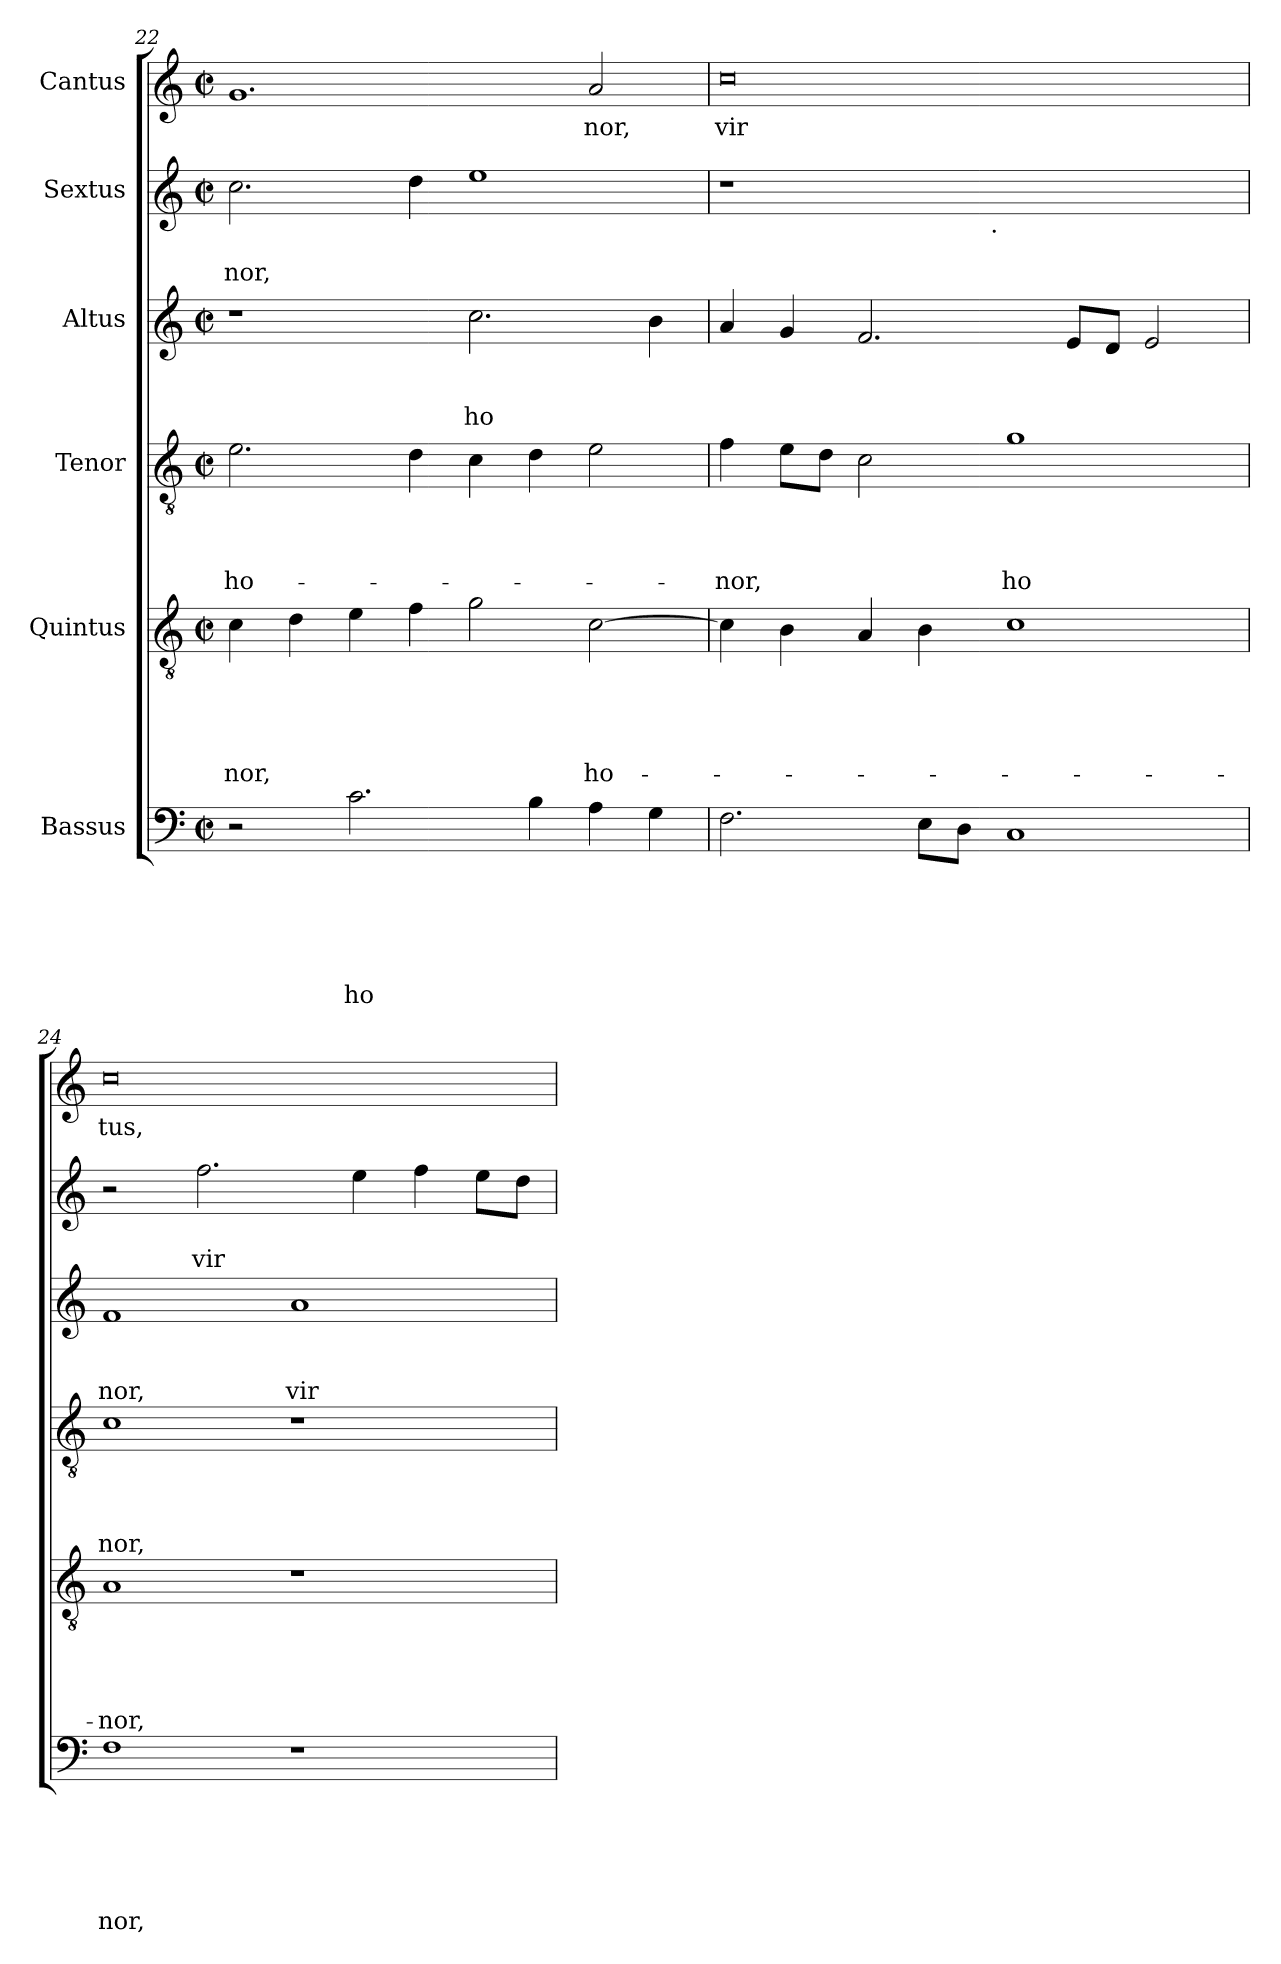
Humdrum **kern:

**kern	**text	**text	**text	**text	**text	**text	**kern	**text	**text	**text	**text	**text	**kern	**text	**text	**text	**text	**kern	**text	**text	**text	**kern	**text	**text	**kern	**text
*part6	*part6	*part6	*part6	*part6	*part6	*part6	*part5	*part5	*part5	*part5	*part5	*part5	*part4	*part4	*part4	*part4	*part4	*part3	*part3	*part3	*part3	*part2	*part2	*part2	*part1	*part1
*staff6	*staff6	*staff6	*staff6	*staff6	*staff6	*staff6	*staff5	*staff5	*staff5	*staff5	*staff5	*staff5	*staff4	*staff4	*staff4	*staff4	*staff4	*staff3	*staff3	*staff3	*staff3	*staff2	*staff2	*staff2	*staff1	*staff1
*I"Bassus	*	*	*	*	*	*	*I"Quintus	*	*	*	*	*	*I"Tenor	*	*	*	*	*I"Altus	*	*	*	*I"Sextus	*	*	*I"Cantus	*
*clefF4	*	*	*	*	*	*	*clefGv2	*	*	*	*	*	*clefGv2	*	*	*	*	*clefG2	*	*	*	*clefG2	*	*	*clefG2	*
*k[]	*	*	*	*	*	*	*k[]	*	*	*	*	*	*k[]	*	*	*	*	*k[]	*	*	*	*k[]	*	*	*k[]	*
*C:	*	*	*	*	*	*	*C:	*	*	*	*	*	*C:	*	*	*	*	*C:	*	*	*	*C:	*	*	*C:	*
*M2/2	*	*	*	*	*	*	*M2/2	*	*	*	*	*	*M2/2	*	*	*	*	*M2/2	*	*	*	*M2/2	*	*	*M2/2	*
*met(c|)	*	*	*	*	*	*	*met(c|)	*	*	*	*	*	*met(c|)	*	*	*	*	*met(c|)	*	*	*	*met(c|)	*	*	*met(c|)	*
=22	=22	=22	=22	=22	=22	=22	=22	=22	=22	=22	=22	=22	=22	=22	=22	=22	=22	=22	=22	=22	=22	=22	=22	=22	=22	=22
!	!	!	!	!	!	!	!	!	!	!	!	!LO:LY:b	!	!	!	!	!LO:LY:b	!	!	!	!	!	!	!LO:LY:b	!	!
2r	.	.	.	.	.	.	4c\	.	.	.	.	-nor,	2.e\	.	.	.	ho-	1r	.	.	.	2.cc\	.	-nor,	1.g	.
.	.	.	.	.	.	.	4d\	.	.	.	.	.	.	.	.	.	.	.	.	.	.	.	.	.	.	.
!	!	!	!	!	!	!LO:LY:b	!	!	!	!	!	!	!	!	!	!	!	!	!	!	!	!	!	!	!	!
2.c\	.	.	.	.	.	ho	4e\	.	.	.	.	.	.	.	.	.	.	.	.	.	.	.	.	.	.	.
.	.	.	.	.	.	.	4f\	.	.	.	.	.	4d\	.	.	.	.	.	.	.	.	4dd\	.	.	.	.
!	!	!	!	!	!	!	!	!	!	!	!	!	!	!	!	!	!	!	!	!	!LO:LY:b	!	!	!	!	!
.	.	.	.	.	.	.	2g\	.	.	.	.	.	4c\	.	.	.	.	2.cc\	.	.	ho	1ee	.	.	.	.
4B\	.	.	.	.	.	.	.	.	.	.	.	.	4d\	.	.	.	.	.	.	.	.	.	.	.	.	.
!	!	!	!	!	!	!	!	!	!	!	!	!LO:LY:b	!	!	!	!	!	!	!	!	!	!	!	!	!	!LO:LY:b
4A\	.	.	.	.	.	.	[<2c\	.	.	.	.	ho-	2e\	.	.	.	.	.	.	.	.	.	.	.	2a/	-nor,
4G\	.	.	.	.	.	.	.	.	.	.	.	.	.	.	.	.	.	4b\	.	.	.	.	.	.	.	.
!!LO:LB:g=z
=23	=23	=23	=23	=23	=23	=23	=23	=23	=23	=23	=23	=23	=23	=23	=23	=23	=23	=23	=23	=23	=23	=23	=23	=23	=23	=23
!	!	!	!	!	!	!	!	!	!	!	!	!	!	!	!	!	!LO:LY:b	!	!	!	!	!	!	!	!	!LO:LY:b
*	*	*	*	*	*	*	*	*	*	*	*	*	*	*	*	*	*	*	*	*	*	*^	*	*	*	*
2.F\	.	.	.	.	.	.	4c\]	.	.	.	.	.	4f\	.	.	.	-nor,	4a/	.	.	.	1r	2ryy	.	.	0cc	vir
.	.	.	.	.	.	.	4B\	.	.	.	.	.	8e\L	.	.	.	.	4g/	.	.	.	.	.	.	.	.	.
.	.	.	.	.	.	.	.	.	.	.	.	.	8d\J	.	.	.	.	.	.	.	.	.	.	.	.	.	.
.	.	.	.	.	.	.	4A/	.	.	.	.	.	2c\	.	.	.	.	2.f/	.	.	.	.	4...ryy	.	.	.	.
8E\L	.	.	.	.	.	.	4B\	.	.	.	.	.	.	.	.	.	.	.	.	.	.	.	.	.	.	.	.
8D\J	.	.	.	.	.	.	.	.	.	.	.	.	.	.	.	.	.	.	.	.	.	.	.	.	.	.	.
!	!	!	!	!	!	!	!	!	!	!	!	!	!	!	!	!	!	!	!	!	!	!	!LO:TX:b:t=.	!	!	!	!
.	.	.	.	.	.	.	.	.	.	.	.	.	.	.	.	.	.	.	.	.	.	.	1ryy	.	.	.	.
!	!	!	!	!	!	!	!	!	!	!	!	!	!	!	!	!	!LO:LY:b	!	!	!	!	!	!	!	!	!	!
1C	.	.	.	.	.	.	1c	.	.	.	.	.	1g	.	.	.	ho	.	.	.	.	1ryy	.	.	.	.	.
.	.	.	.	.	.	.	.	.	.	.	.	.	.	.	.	.	.	8e/L	.	.	.	.	.	.	.	.	.
.	.	.	.	.	.	.	.	.	.	.	.	.	.	.	.	.	.	8d/J	.	.	.	.	.	.	.	.	.
.	.	.	.	.	.	.	.	.	.	.	.	.	.	.	.	.	.	2e/	.	.	.	.	.	.	.	.	.
.	.	.	.	.	.	.	.	.	.	.	.	.	.	.	.	.	.	.	.	.	.	.	32ryy	.	.	.	.
=24	=24	=24	=24	=24	=24	=24	=24	=24	=24	=24	=24	=24	=24	=24	=24	=24	=24	=24	=24	=24	=24	=24	=24	=24	=24	=24	=24
!	!	!	!	!	!	!LO:LY:b	!	!	!	!	!	!LO:LY:b	!	!	!	!	!LO:LY:b	!	!	!	!LO:LY:b	!	!	!	!	!	!LO:LY:b
*	*	*	*	*	*	*	*	*	*	*	*	*	*	*	*	*	*	*	*	*	*	*v	*v	*	*	*	*
1F	.	.	.	.	.	nor,	1A	.	.	.	.	-nor,	1c	.	.	.	nor,	1f	.	.	nor,	2r	.	.	0cc	tus,
!	!	!	!	!	!	!	!	!	!	!	!	!	!	!	!	!	!	!	!	!	!	!	!	!LO:LY:b	!	!
.	.	.	.	.	.	.	.	.	.	.	.	.	.	.	.	.	.	.	.	.	.	2.ff\	.	vir	.	.
!	!	!	!	!	!	!	!	!	!	!	!	!	!	!	!	!	!	!	!	!	!LO:LY:b	!	!	!	!	!
1r	.	.	.	.	.	.	1r	.	.	.	.	.	1r	.	.	.	.	1a	.	.	vir-	.	.	.	.	.
.	.	.	.	.	.	.	.	.	.	.	.	.	.	.	.	.	.	.	.	.	.	4ee\	.	.	.	.
.	.	.	.	.	.	.	.	.	.	.	.	.	.	.	.	.	.	.	.	.	.	4ff\	.	.	.	.
.	.	.	.	.	.	.	.	.	.	.	.	.	.	.	.	.	.	.	.	.	.	8ee\L	.	.	.	.
.	.	.	.	.	.	.	.	.	.	.	.	.	.	.	.	.	.	.	.	.	.	8dd\J	.	.	.	.
=	=	=	=	=	=	=	=	=	=	=	=	=	=	=	=	=	=	=	=	=	=	=	=	=	=	=
*-	*-	*-	*-	*-	*-	*-	*-	*-	*-	*-	*-	*-	*-	*-	*-	*-	*-	*-	*-	*-	*-	*-	*-	*-	*-	*-
